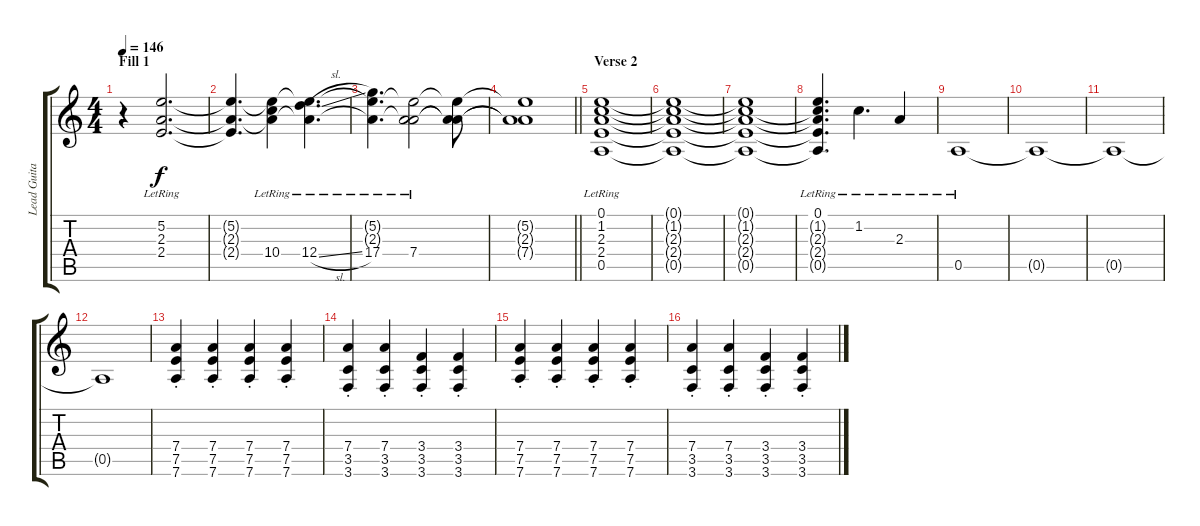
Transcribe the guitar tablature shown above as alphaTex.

\track ("Lead Guitar" "Lead Guita") {instrument overdrivenguitar}
\staff {score tabs}
\tuning (E4 B3 G3 D3 A2 D2) {hide}
\ts (4 4)
\section ("" "Fill 1")
\tempo 146
\clef g2
\ks c
r.4{dy f} (5.2{lr} 2.3{lr} 2.4{lr}).2{d} |
(5.2{t} 2.3{t} 2.4{t}).4{d} (5.2{t} 2.3{t} 10.4{lr}).4 (5.2{t} 2.3{t} 12.4{sl lr}).4{d} |
(5.2{t} 2.3{t} 17.4{lr}).4{d} (5.2{t} 2.3{t} 7.4{lr}).2 (5.2{t} 2.3{t} 7.4{t}).8 |
\barLineRight lightlight
(5.2{t} 2.3{t} 7.4{t}).1 |
\section ("" "Verse 2")
(0.1{lr} 1.2{lr} 2.3{lr} 2.4{lr} 0.5{lr}).1 |
(0.1{t} 1.2{t} 2.3{t} 2.4{t} 0.5{t}).1 |
(0.1{t} 1.2{t} 2.3{t} 2.4{t} 0.5{t}).1 |
(0.1{lr} 1.2{t} 2.3{t} 2.4{t} 0.5{t}).4{d} 1.2{lr}.4{d} 2.3{lr}.4 |
0.5{lr}.1 |
0.5{t}.1 |
0.5{t}.1 |
0.5{t}.1 |
(7.4{st} 7.5{st} 7.6{st}).4 (7.4{st} 7.5{st} 7.6{st}).4 (7.4{st} 7.5{st} 7.6{st}).4 (7.4{st} 7.5{st} 7.6{st}).4 |
(7.4{st} 3.5{st} 3.6{st}).4 (7.4{st} 3.5{st} 3.6{st}).4 (3.4{st} 3.5{st} 3.6{st}).4 (3.4{st} 3.5{st} 3.6{st}).4 |
(7.4{st} 7.5{st} 7.6{st}).4 (7.4{st} 7.5{st} 7.6{st}).4 (7.4{st} 7.5{st} 7.6{st}).4 (7.4{st} 7.5{st} 7.6{st}).4 |
(7.4{st} 3.5{st} 3.6{st}).4 (7.4{st} 3.5{st} 3.6{st}).4 (3.4{st} 3.5{st} 3.6{st}).4 (3.4{st} 3.5{st} 3.6{st}).4
